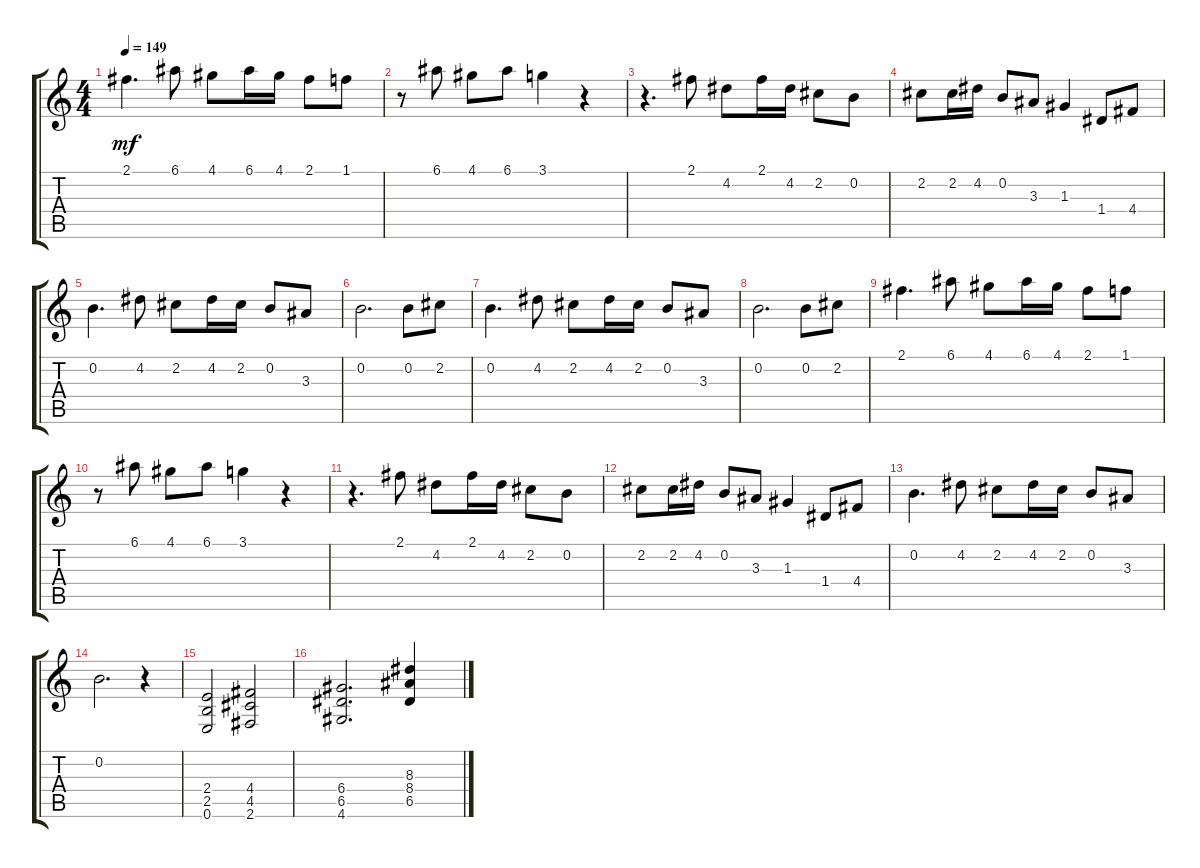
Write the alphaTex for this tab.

\track "" {instrument distortionguitar}
\staff {score tabs}
\tuning (E4 B3 G3 D3 A2 E2) {hide}
\ts (4 4)
\tempo 149
\clef g2
\ks c
2.1.4{d dy mf} 6.1.8 4.1.8 6.1.16 4.1.16 2.1.8 1.1.8 |
r.8 6.1.8 4.1.8 6.1.8 3.1.4 r.4 |
r.4{d} 2.1.8 4.2.8 2.1.16 4.2.16 2.2.8 0.2.8 |
2.2.8 2.2.16 4.2.16 0.2.8 3.3.8 1.3.4 1.4.8 4.4.8 |
0.2.4{d} 4.2.8 2.2.8 4.2.16 2.2.16 0.2.8 3.3.8 |
0.2.2{d} 0.2.8 2.2.8 |
0.2.4{d} 4.2.8 2.2.8 4.2.16 2.2.16 0.2.8 3.3.8 |
0.2.2{d} 0.2.8 2.2.8 |
2.1.4{d} 6.1.8 4.1.8 6.1.16 4.1.16 2.1.8 1.1.8 |
r.8 6.1.8 4.1.8 6.1.8 3.1.4 r.4 |
r.4{d} 2.1.8 4.2.8 2.1.16 4.2.16 2.2.8 0.2.8 |
2.2.8 2.2.16 4.2.16 0.2.8 3.3.8 1.3.4 1.4.8 4.4.8 |
0.2.4{d} 4.2.8 2.2.8 4.2.16 2.2.16 0.2.8 3.3.8 |
0.2.2{d} r.4 |
(2.4 2.5 0.6).2 (4.4 4.5 2.6).2 |
(6.4 6.5 4.6).2{d} (8.3 8.4 6.5).4
